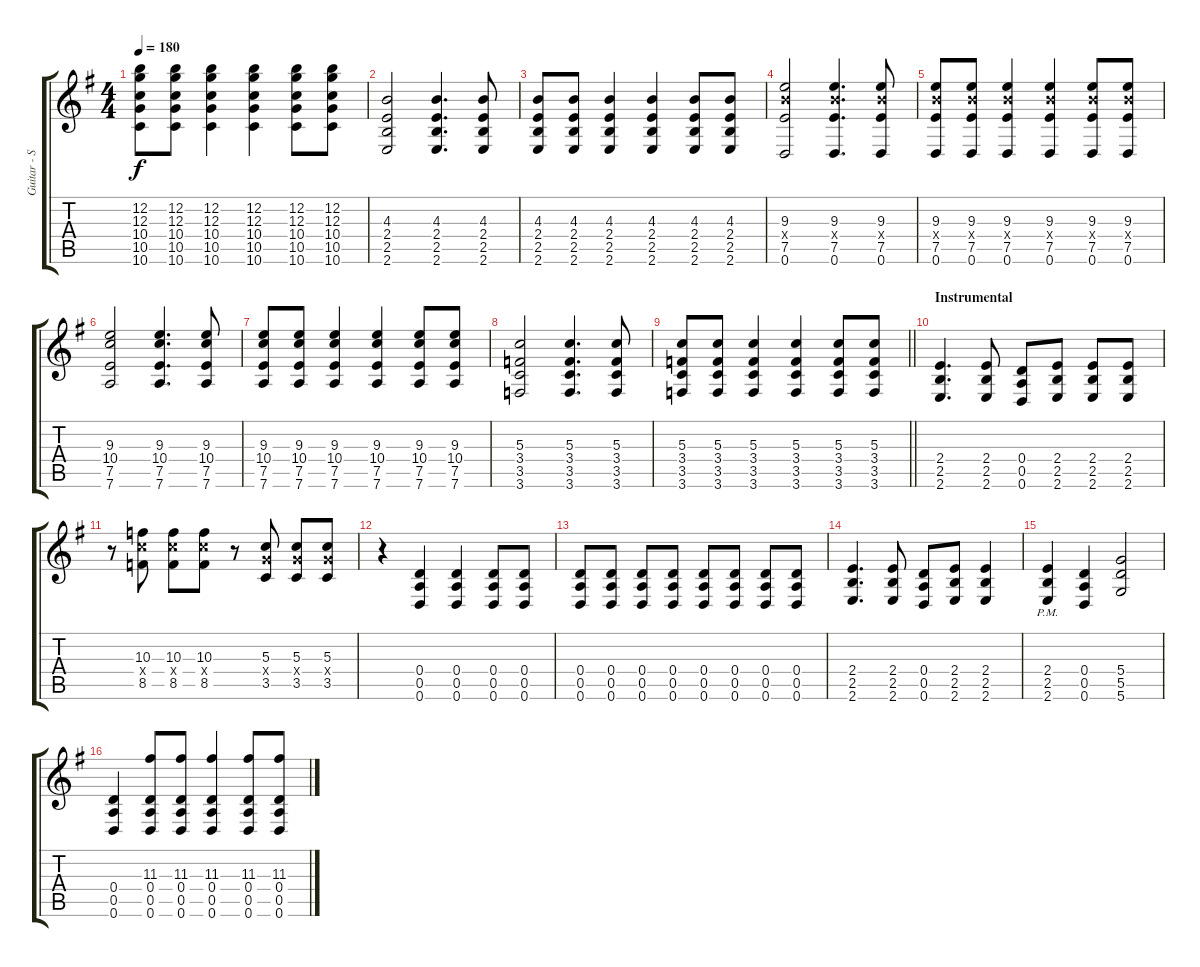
\track ("Guitar - Simon Neil" "Guitar - S") {instrument electricguitarclean}
\staff {score tabs}
\tuning (E4 B3 G3 D3 A2 D2) {hide}
\ts (4 4)
\tempo 180
\clef g2
\ks eminor
(12.2 12.3 10.4 10.5 10.6).8{dy f} (12.2 12.3 10.4 10.5 10.6).8 (12.2 12.3 10.4 10.5 10.6).4 (12.2 12.3 10.4 10.5 10.6).4 (12.2 12.3 10.4 10.5 10.6).8 (12.2 12.3 10.4 10.5 10.6).8 |
(4.3 2.4 2.5 2.6).2 (4.3 2.4 2.5 2.6).4{d} (4.3 2.4 2.5 2.6).8 |
(4.3 2.4 2.5 2.6).8 (4.3 2.4 2.5 2.6).8 (4.3 2.4 2.5 2.6).4 (4.3 2.4 2.5 2.6).4 (4.3 2.4 2.5 2.6).8 (4.3 2.4 2.5 2.6).8 |
(9.3 9.4{x} 7.5 0.6).2 (9.3 9.4{x} 7.5 0.6).4{d} (9.3 9.4{x} 7.5 0.6).8 |
(9.3 9.4{x} 7.5 0.6).8 (9.3 9.4{x} 7.5 0.6).8 (9.3 9.4{x} 7.5 0.6).4 (9.3 9.4{x} 7.5 0.6).4 (9.3 9.4{x} 7.5 0.6).8 (9.3 9.4{x} 7.5 0.6).8 |
(9.3 10.4 7.5 7.6).2 (9.3 10.4 7.5 7.6).4{d} (9.3 10.4 7.5 7.6).8 |
(9.3 10.4 7.5 7.6).8 (9.3 10.4 7.5 7.6).8 (9.3 10.4 7.5 7.6).4 (9.3 10.4 7.5 7.6).4 (9.3 10.4 7.5 7.6).8 (9.3 10.4 7.5 7.6).8 |
(5.3 3.4 3.5 3.6).2 (5.3 3.4 3.5 3.6).4{d} (5.3 3.4 3.5 3.6).8 |
\barLineRight lightlight
(5.3 3.4 3.5 3.6).8 (5.3 3.4 3.5 3.6).8 (5.3 3.4 3.5 3.6).4 (5.3 3.4 3.5 3.6).4 (5.3 3.4 3.5 3.6).8 (5.3 3.4 3.5 3.6).8 |
\section ("" "Instrumental")
(2.4 2.5 2.6).4{d} (2.4 2.5 2.6).8 (0.4 0.5 0.6).8 (2.4 2.5 2.6).8 (2.4 2.5 2.6).8 (2.4 2.5 2.6).8 |
r.8{instrument electricguitarclean} (10.3 10.4{x} 8.5).8 (10.3 10.4{x} 8.5).8 (10.3 10.4{x} 8.5).8 r.8 (5.3 5.4{x} 3.5).8 (5.3 5.4{x} 3.5).8 (5.3 5.4{x} 3.5).8 |
r.4{instrument overdrivenguitar} (0.4 0.5 0.6).4 (0.4 0.5 0.6).4 (0.4 0.5 0.6).8 (0.4 0.5 0.6).8 |
(0.4 0.5 0.6).8 (0.4 0.5 0.6).8 (0.4 0.5 0.6).8 (0.4 0.5 0.6).8 (0.4 0.5 0.6).8 (0.4 0.5 0.6).8 (0.4 0.5 0.6).8 (0.4 0.5 0.6).8 |
(2.4 2.5 2.6).4{d} (2.4 2.5 2.6).8 (0.4 0.5 0.6).8 (2.4 2.5 2.6).8 (2.4 2.5 2.6).4 |
(2.4{pm} 2.5{pm} 2.6{pm}).4 (0.4 0.5 0.6).4 (5.4 5.5 5.6).2 |
(0.4 0.5 0.6).4 (11.3 0.4 0.5 0.6).8 (11.3 0.4 0.5 0.6).8 (11.3 0.4 0.5 0.6).4 (11.3 0.4 0.5 0.6).8 (11.3 0.4 0.5 0.6).8
